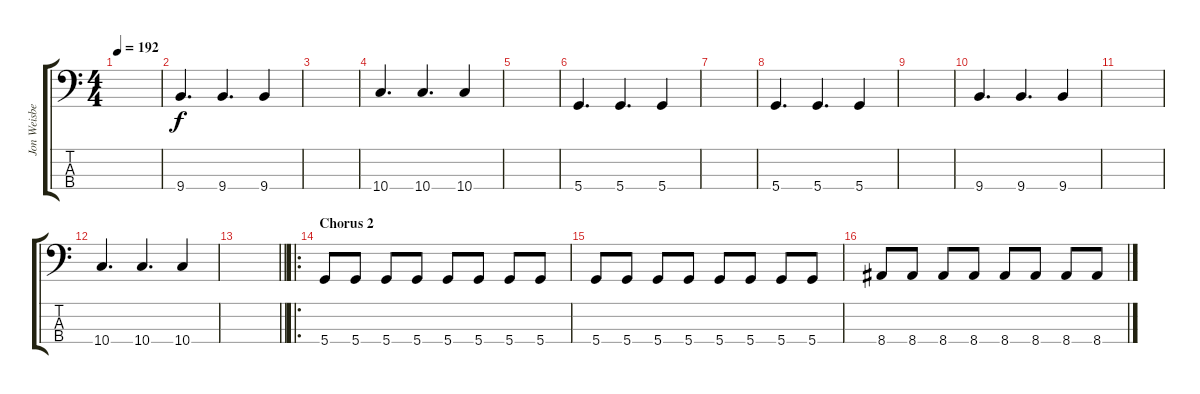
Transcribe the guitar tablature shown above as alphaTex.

\track ("Jon Weisberg" "Jon Weisbe") {instrument electricbasspick}
\staff {score tabs}
\tuning (G2 D2 A1 D1) {hide}
\ts (4 4)
\tempo 192
\clef f4
\ks c
|
9.4.4{d} 9.4.4{d} 9.4.4 |
|
10.4.4{d} 10.4.4{d} 10.4.4 |
|
5.4.4{d} 5.4.4{d} 5.4.4 |
|
5.4.4{d} 5.4.4{d} 5.4.4 |
|
9.4.4{d} 9.4.4{d} 9.4.4 |
|
10.4.4{d} 10.4.4{d} 10.4.4 |
\barLineRight lightlight
|
\ro
\section ("" "Chorus 2")
5.4.8 5.4.8 5.4.8 5.4.8 5.4.8 5.4.8 5.4.8 5.4.8 |
5.4.8 5.4.8 5.4.8 5.4.8 5.4.8 5.4.8 5.4.8 5.4.8 |
8.4.8 8.4.8 8.4.8 8.4.8 8.4.8 8.4.8 8.4.8 8.4.8
